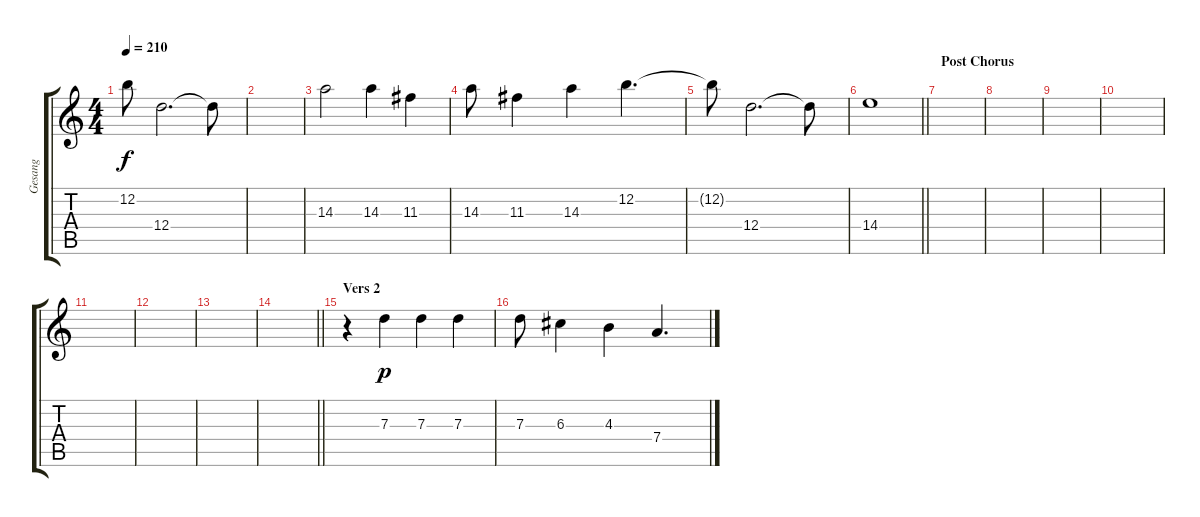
\track ("Gesang" "Gesang") {instrument overdrivenguitar}
\staff {score tabs}
\tuning (E4 B3 G3 D3 A2 E2) {hide}
\ts (4 4)
\tempo 210
\clef g2
\ks c
12.2{t}.8{dy f} 12.4.2{d} 12.4{t}.8 |
|
14.3.2 14.3.4 11.3.4 |
14.3.8 11.3.4 14.3.4 12.2.4{d} |
12.2{t}.8 12.4.2{d} 12.4{t}.8 |
\barLineRight lightlight
14.4.1 |
\section ("" "Post Chorus")
|
|
|
|
|
|
|
\barLineRight lightlight
|
\section ("" "Vers 2")
r.4 7.3.4{dy p} 7.3.4 7.3.4 |
7.3.8 6.3.4 4.3.4 7.4.4{d}
